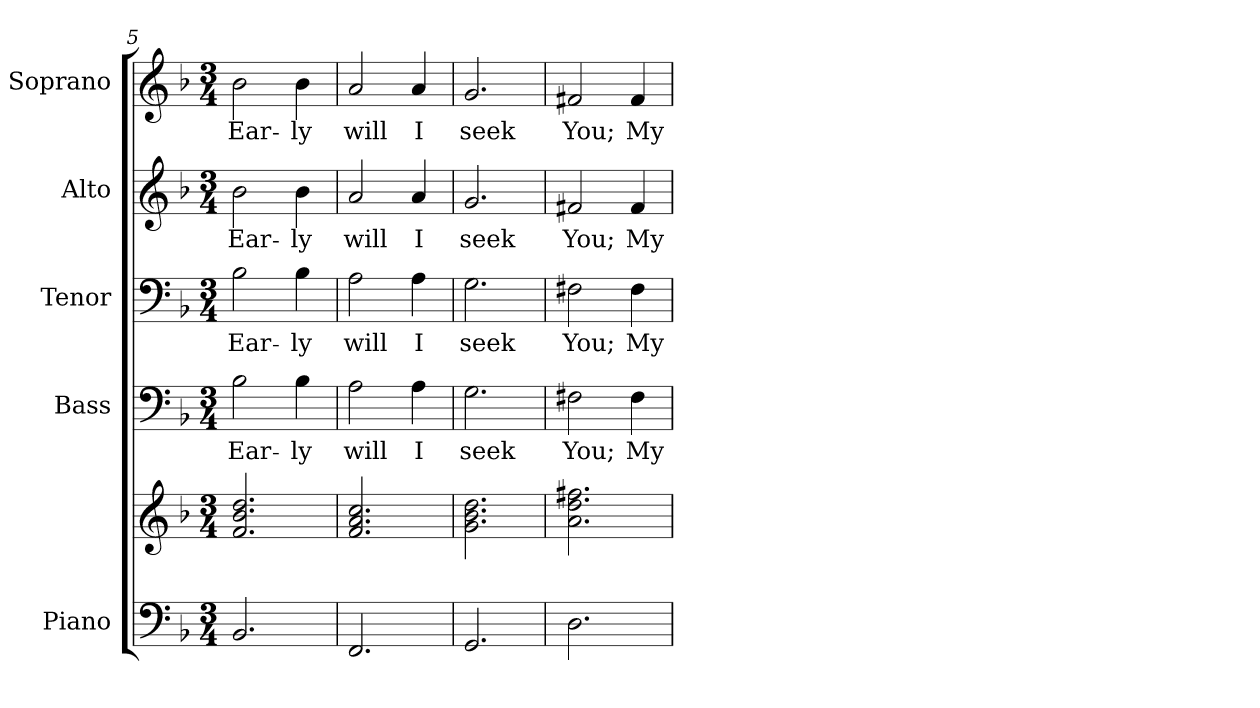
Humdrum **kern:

**kern	**kern	**kern	**text	**kern	**text	**kern	**text	**kern	**text
*part5	*part5	*part4	*part4	*part3	*part3	*part2	*part2	*part1	*part1
*staff6	*staff5	*staff4	*staff4	*staff3	*staff3	*staff2	*staff2	*staff1	*staff1
*I"Piano	*	*I"Bass	*	*I"Tenor	*	*I"Alto	*	*I"Soprano	*
*I'Pno.	*	*I'B.	*	*I'T.	*	*I'A.	*	*I'S.	*
!!LO:PB:g=z
*clefF4	*clefG2	*clefF4	*	*clefF4	*	*clefG2	*	*clefG2	*
*k[b-]	*k[b-]	*k[b-]	*	*k[b-]	*	*k[b-]	*	*k[b-]	*
*F:	*F:	*F:	*	*F:	*	*F:	*	*F:	*
*M3/4	*M3/4	*M3/4	*	*M3/4	*	*M3/4	*	*M3/4	*
=5	=5	=5	=5	=5	=5	=5	=5	=5	=5
!	!	!	!LO:LY:b:color=#000000	!	!	!	!	!	!
!	!	!	!	!	!LO:LY:b:color=#000000	!	!	!	!
!	!	!	!	!	!	!	!LO:LY:b:color=#000000	!	!
!	!	!	!	!	!	!	!	!	!LO:LY:b:color=#000000
2.BB-i/	2.fi/ 2.b-i 2.ddi	2B-i\	Ear-	2B-i\	Ear-	2b-i\	Ear-	2b-i\	Ear-
!	!	!	!LO:LY:b:color=#000000	!	!	!	!	!	!
!	!	!	!	!	!LO:LY:b:color=#000000	!	!	!	!
!	!	!	!	!	!	!	!LO:LY:b:color=#000000	!	!
!	!	!	!	!	!	!	!	!	!LO:LY:b:color=#000000
.	.	4B-i\	-ly	4B-i\	-ly	4b-i\	-ly	4b-i\	-ly
=6	=6	=6	=6	=6	=6	=6	=6	=6	=6
!	!	!	!LO:LY:b:color=#000000	!	!	!	!	!	!
!	!	!	!	!	!LO:LY:b:color=#000000	!	!	!	!
!	!	!	!	!	!	!	!LO:LY:b:color=#000000	!	!
!	!	!	!	!	!	!	!	!	!LO:LY:b:color=#000000
2.FFi/	2.fi/ 2.ai 2.cci	2Ai\	will	2Ai\	will	2ai/	will	2ai/	will
!	!	!	!LO:LY:b:color=#000000	!	!	!	!	!	!
!	!	!	!	!	!LO:LY:b:color=#000000	!	!	!	!
!	!	!	!	!	!	!	!LO:LY:b:color=#000000	!	!
!	!	!	!	!	!	!	!	!	!LO:LY:b:color=#000000
.	.	4Ai\	I	4Ai\	I	4ai/	I	4ai/	I
=7	=7	=7	=7	=7	=7	=7	=7	=7	=7
!	!	!	!LO:LY:b:color=#000000	!	!	!	!	!	!
!	!	!	!	!	!LO:LY:b:color=#000000	!	!	!	!
!	!	!	!	!	!	!	!LO:LY:b:color=#000000	!	!
!	!	!	!	!	!	!	!	!	!LO:LY:b:color=#000000
2.GGi/	2.gi\ 2.b-i 2.ddi	2.Gi\	seek	2.Gi\	seek	2.gi/	seek	2.gi/	seek
=8	=8	=8	=8	=8	=8	=8	=8	=8	=8
!	!	!	!LO:LY:b:color=#000000	!	!	!	!	!	!
!	!	!	!	!	!LO:LY:b:color=#000000	!	!	!	!
!	!	!	!	!	!	!	!LO:LY:b:color=#000000	!	!
!	!	!	!	!	!	!	!	!	!LO:LY:b:color=#000000
2.Di\	2.ai\ 2.ddi 2.ff#Xi	2F#Xi\	You;	2F#Xi\	You;	2f#Xi/	You;	2f#Xi/	You;
!	!	!	!LO:LY:b:color=#000000	!	!	!	!	!	!
!	!	!	!	!	!LO:LY:b:color=#000000	!	!	!	!
!	!	!	!	!	!	!	!LO:LY:b:color=#000000	!	!
!	!	!	!	!	!	!	!	!	!LO:LY:b:color=#000000
.	.	4F#i\	My	4F#i\	My	4f#i/	My	4f#i/	My
=	=	=	=	=	=	=	=	=	=
*-	*-	*-	*-	*-	*-	*-	*-	*-	*-
